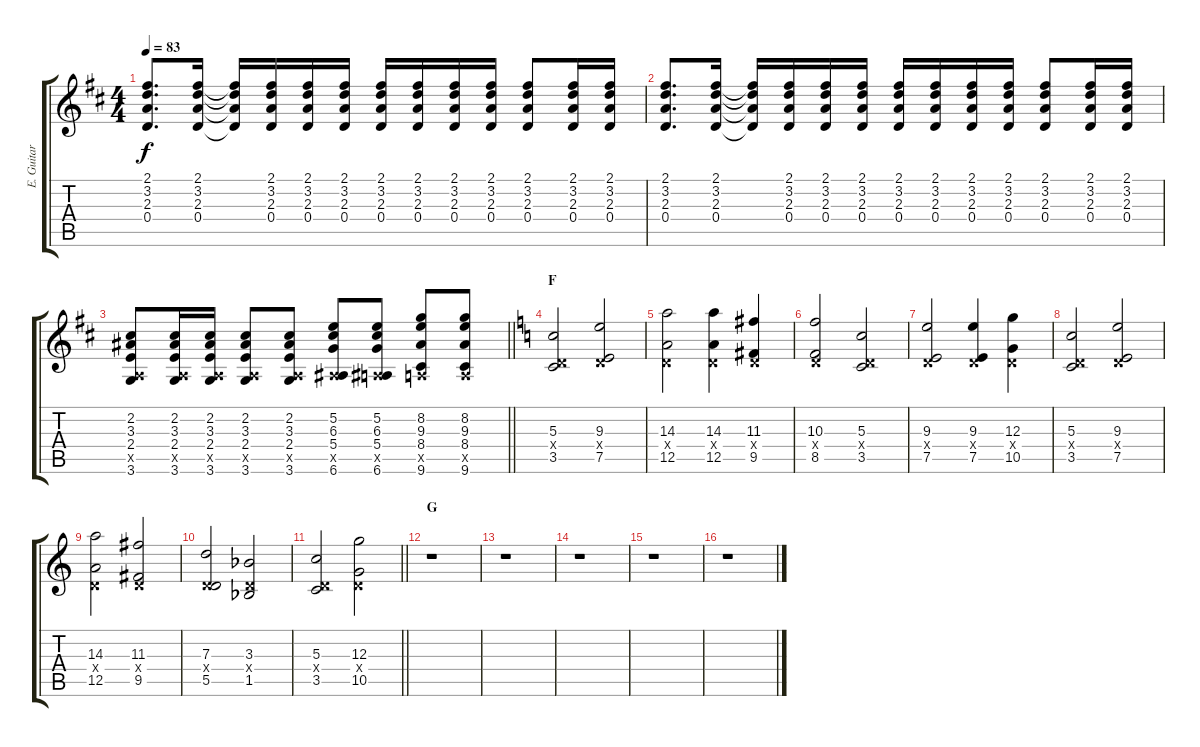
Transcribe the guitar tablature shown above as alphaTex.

\track ("E. Guitar II" "E. Guitar ") {instrument overdrivenguitar}
\staff {score tabs}
\tuning (E4 B3 G3 D3 A2 E2) {hide}
\ts (4 4)
\tempo 83
\clef g2
\ks d
(2.1 3.2 2.3 0.4).8{d dy f} (2.1 3.2 2.3 0.4).16 (2.1{t} 3.2{t} 2.3{t} 0.4{t}).16 (2.1 3.2 2.3 0.4).16 (2.1 3.2 2.3 0.4).16 (2.1 3.2 2.3 0.4).16 (2.1 3.2 2.3 0.4).16 (2.1 3.2 2.3 0.4).16 (2.1 3.2 2.3 0.4).16 (2.1 3.2 2.3 0.4).16 (2.1 3.2 2.3 0.4).8 (2.1 3.2 2.3 0.4).16 (2.1 3.2 2.3 0.4).16 |
(2.1 3.2 2.3 0.4).8{d} (2.1 3.2 2.3 0.4).16 (2.1{t} 3.2{t} 2.3{t} 0.4{t}).16 (2.1 3.2 2.3 0.4).16 (2.1 3.2 2.3 0.4).16 (2.1 3.2 2.3 0.4).16 (2.1 3.2 2.3 0.4).16 (2.1 3.2 2.3 0.4).16 (2.1 3.2 2.3 0.4).16 (2.1 3.2 2.3 0.4).16 (2.1 3.2 2.3 0.4).8 (2.1 3.2 2.3 0.4).16 (2.1 3.2 2.3 0.4).16 |
\barLineRight lightlight
(2.2 3.3 2.4 0.5{x} 3.6).8 (2.2 3.3 2.4 0.5{x} 3.6).16 (2.2 3.3 2.4 0.5{x} 3.6).16 (2.2 3.3 2.4 0.5{x} 3.6).8 (2.2 3.3 2.4 0.5{x} 3.6).8 (5.2 6.3 5.4 0.5{x} 6.6).8 (5.2 6.3 5.4 0.5{x} 6.6).8 (8.2 9.3 8.4 0.5{x} 9.6).8 (8.2 9.3 8.4 0.5{x} 9.6).8 |
\section ("" "F")
\ks c
(5.3 0.4{x} 3.5).2 (9.3 0.4{x} 7.5).2 |
(14.3 0.4{x} 12.5).2 (14.3 0.4{x} 12.5).4 (11.3 0.4{x} 9.5).4 |
(10.3 0.4{x} 8.5).2 (5.3 0.4{x} 3.5).2 |
(9.3 0.4{x} 7.5).2 (9.3 0.4{x} 7.5).4 (12.3 0.4{x} 10.5).4 |
(5.3 0.4{x} 3.5).2 (9.3 0.4{x} 7.5).2 |
(14.3 0.4{x} 12.5).2 (11.3 0.4{x} 9.5).2 |
(7.3 0.4{x} 5.5).2 (3.3{acc b} 0.4{x} 1.5{acc b}).2 |
\barLineRight lightlight
(5.3 0.4{x} 3.5).2 (12.3 0.4{x} 10.5).2 |
\section ("" "G")
r.1 |
r.1 |
r.1 |
r.1 |
r.1
